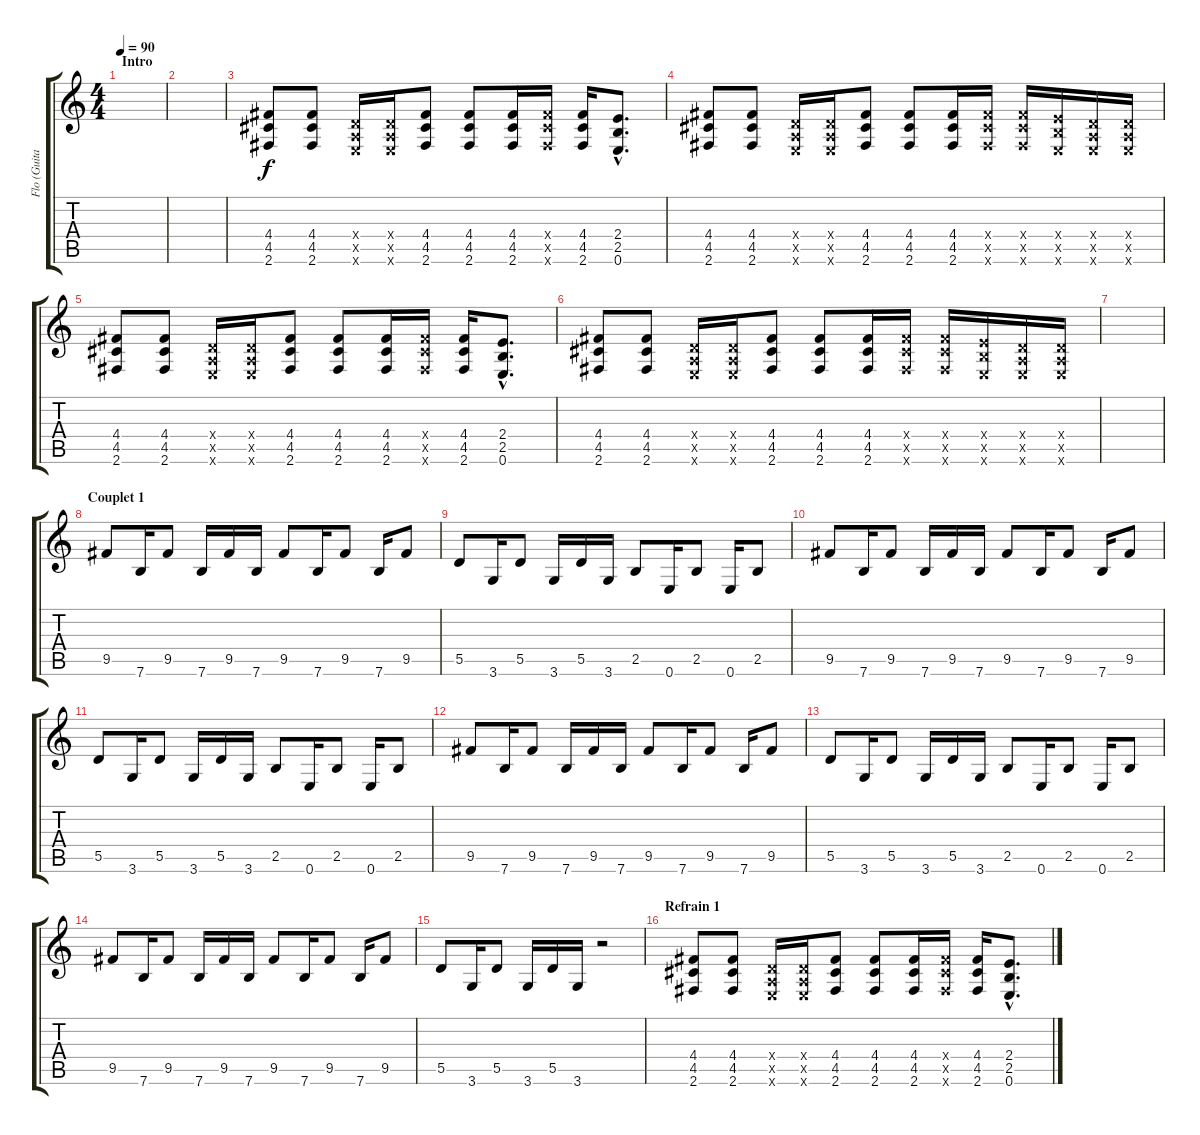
\track ("Flo (Guitar 2)" "Flo (Guita") {instrument distortionguitar}
\staff {score tabs}
\tuning (E4 B3 G3 D3 A2 E2) {hide}
\ts (4 4)
\section ("" "Intro")
\tempo 90
\clef g2
\ks c
|
|
(4.4 4.5 2.6).8 (4.4 4.5 2.6).8 (0.4{x} 0.5{x} 0.6{x}).16 (0.4{x} 0.5{x} 0.6{x}).16 (4.4 4.5 2.6).8 (4.4 4.5 2.6).8 (4.4 4.5 2.6).16 (4.4{x} 4.5{x} 2.6{x}).16 (4.4 4.5 2.6).16 (2.4{hac} 2.5{hac} 0.6{hac}).8{d} |
(4.4 4.5 2.6).8 (4.4 4.5 2.6).8 (0.4{x} 0.5{x} 0.6{x}).16 (0.4{x} 0.5{x} 0.6{x}).16 (4.4 4.5 2.6).8 (4.4 4.5 2.6).8 (4.4 4.5 2.6).16 (4.4{x} 4.5{x} 2.6{x}).16 (4.4{x} 4.5{x} 2.6{x}).16 (2.4{x} 2.5{x} 0.6{x}).16 (0.4{x} 0.5{x} 0.6{x}).16 (0.4{x} 0.5{x} 0.6{x}).16 |
(4.4 4.5 2.6).8 (4.4 4.5 2.6).8 (0.4{x} 0.5{x} 0.6{x}).16 (0.4{x} 0.5{x} 0.6{x}).16 (4.4 4.5 2.6).8 (4.4 4.5 2.6).8 (4.4 4.5 2.6).16 (4.4{x} 4.5{x} 2.6{x}).16 (4.4 4.5 2.6).16 (2.4{hac} 2.5{hac} 0.6{hac}).8{d} |
(4.4 4.5 2.6).8 (4.4 4.5 2.6).8 (0.4{x} 0.5{x} 0.6{x}).16 (0.4{x} 0.5{x} 0.6{x}).16 (4.4 4.5 2.6).8 (4.4 4.5 2.6).8 (4.4 4.5 2.6).16 (4.4{x} 4.5{x} 2.6{x}).16 (4.4{x} 4.5{x} 2.6{x}).16 (2.4{x} 2.5{x} 0.6{x}).16 (0.4{x} 0.5{x} 0.6{x}).16 (0.4{x} 0.5{x} 0.6{x}).16 |
|
\section ("" "Couplet 1")
9.5.8 7.6.16 9.5.8 7.6.16 9.5.16 7.6.16 9.5.8 7.6.16 9.5.8 7.6.16 9.5.8 |
5.5.8 3.6.16 5.5.8 3.6.16 5.5.16 3.6.16 2.5.8 0.6.16 2.5.8 0.6.16 2.5.8 |
9.5.8 7.6.16 9.5.8 7.6.16 9.5.16 7.6.16 9.5.8 7.6.16 9.5.8 7.6.16 9.5.8 |
5.5.8 3.6.16 5.5.8 3.6.16 5.5.16 3.6.16 2.5.8 0.6.16 2.5.8 0.6.16 2.5.8 |
9.5.8 7.6.16 9.5.8 7.6.16 9.5.16 7.6.16 9.5.8 7.6.16 9.5.8 7.6.16 9.5.8 |
5.5.8 3.6.16 5.5.8 3.6.16 5.5.16 3.6.16 2.5.8 0.6.16 2.5.8 0.6.16 2.5.8 |
9.5.8 7.6.16 9.5.8 7.6.16 9.5.16 7.6.16 9.5.8 7.6.16 9.5.8 7.6.16 9.5.8 |
5.5.8 3.6.16 5.5.8 3.6.16 5.5.16 3.6.16 r.2 |
\section ("" "Refrain 1")
(4.4 4.5 2.6).8{instrument distortionguitar} (4.4 4.5 2.6).8 (0.4{x} 0.5{x} 0.6{x}).16 (0.4{x} 0.5{x} 0.6{x}).16 (4.4 4.5 2.6).8 (4.4 4.5 2.6).8 (4.4 4.5 2.6).16 (4.4{x} 4.5{x} 2.6{x}).16 (4.4 4.5 2.6).16 (2.4{hac} 2.5{hac} 0.6{hac}).8{d}
